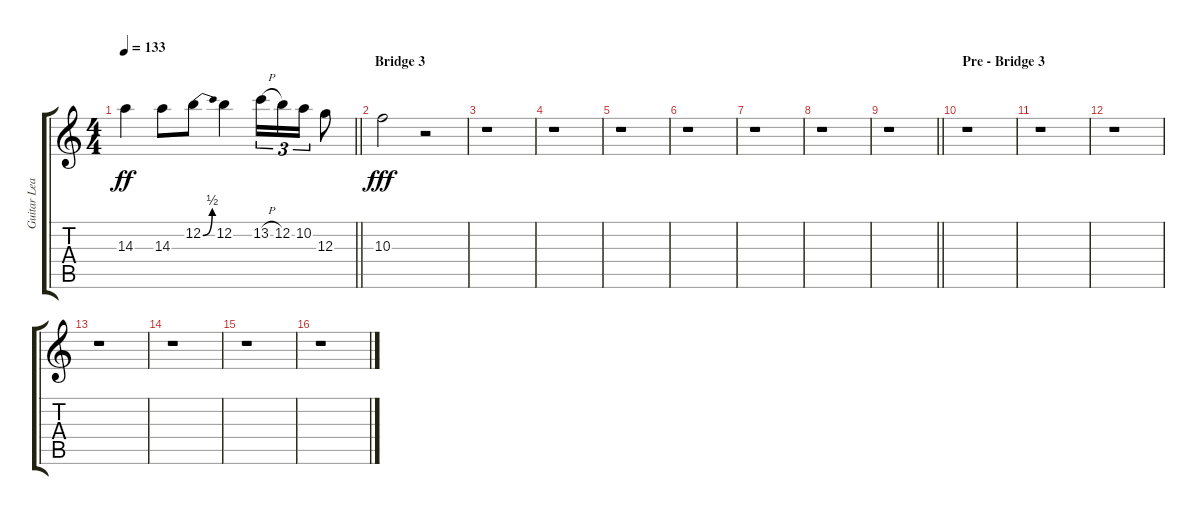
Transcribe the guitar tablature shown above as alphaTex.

\track ("Guitar Lead 3" "Guitar Lea") {instrument overdrivenguitar}
\staff {score tabs}
\tuning (E4 B3 G3 D3 A2 E2) {hide}
\ts (4 4)
\tempo 133
\clef g2
\barLineRight lightlight
\ks c
14.3.4{dy ff} 14.3.8 12.2{be (bend 0 0 60 2)}.8 12.2.4 13.2{h}.16{tu (3 2)} 12.2.16{tu (3 2)} 10.2.16{tu (3 2)} 12.3.8 |
\section ("" "Bridge 3")
10.3.2{dy fff} r.2 |
r.1 |
r.1 |
r.1 |
r.1 |
r.1 |
r.1 |
\barLineRight lightlight
r.1 |
\section ("" "Pre - Bridge 3")
r.1 |
r.1 |
r.1 |
r.1 |
r.1 |
r.1 |
r.1
